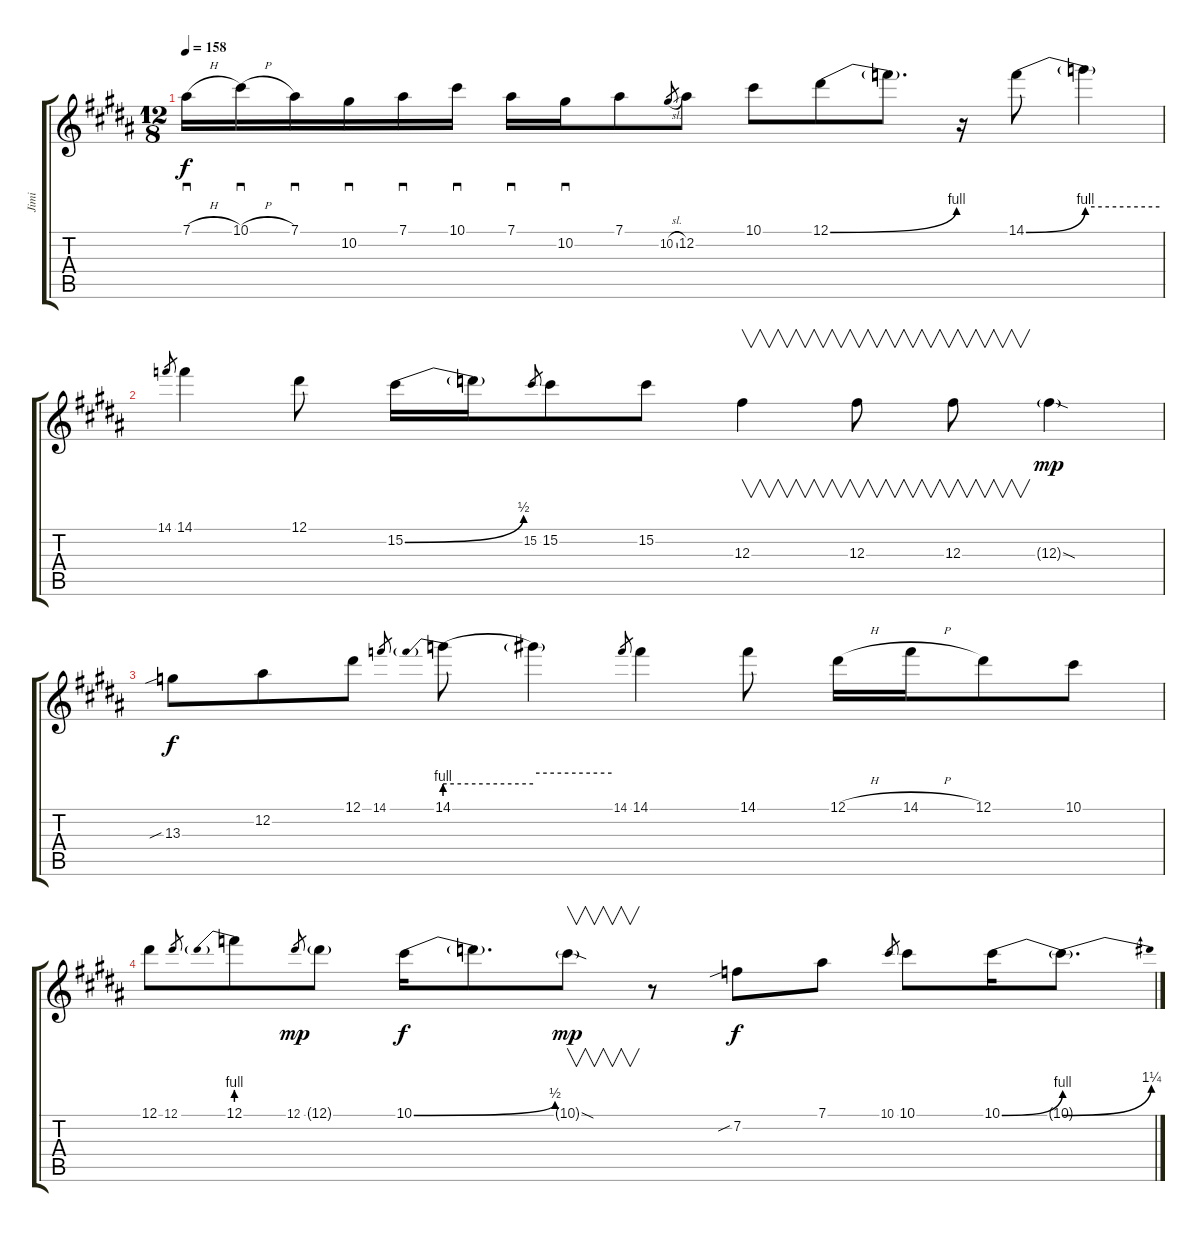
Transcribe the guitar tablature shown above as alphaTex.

\track ("Jimi" "Jimi") {instrument overdrivenguitar}
\staff {score tabs}
\tuning (Eb4 Bb3 Gb3 Db3 Ab2 Eb2) {hide}
\ts (12 8)
\tempo 158
\clef g2
\ks g#minor
7.1{h}.16{sd dy f} 10.1{h}.16{sd} 7.1.16{sd} 10.2.16{sd} 7.1.16{sd} 10.1.16{sd} 7.1.16{sd} 10.2.16{sd} 7.1.8 10.2{sl}.8{gr} 12.2.8 10.1.8 12.1{be (bend 0 0 60 4)}.8 12.1{t}.8{d} r.16 14.1{be (bend 0 0 60 4)}.8 14.1{be (hold 0 4 60 4) t}.4 |
\ks b
14.1.8{gr} 14.1.4 12.1.8 15.2{be (bend 0 0 60 2)}.16 15.2{t}.16 15.2.8{gr} 15.2.8 15.2.8 12.3.4{v} 12.3.8{v} 12.3.8{v} 12.3{sod g}.4{dy mp} |
\ks g#minor
13.3{sib}.8{dy f} 12.2.8 12.1.8 14.1.8{gr} 14.1{be (prebend 0 4 60 4)}.8 14.1{be (hold 0 6 60 6) t}.4 14.1.8{gr} 14.1.4 14.1.8 12.1{h}.16 14.1{h}.16 12.1.8 10.1.8 |
\ks b
12.1.8 12.1.8{gr} 12.1{be (prebend 0 4 60 4)}.8 12.1.8{gr dy mp} 12.1{g}.8 10.1{be (bend 0 0 60 2)}.16{dy f} 10.1{t}.8{d} 10.1{sod g}.8{v dy mp} r.8 7.2{sib}.8{dy f} 7.1.8 10.1.8{gr} 10.1.8 10.1{be (bend 0 0 60 4)}.16 10.1{be (bend 0 0 60 5) t}.8{d}
